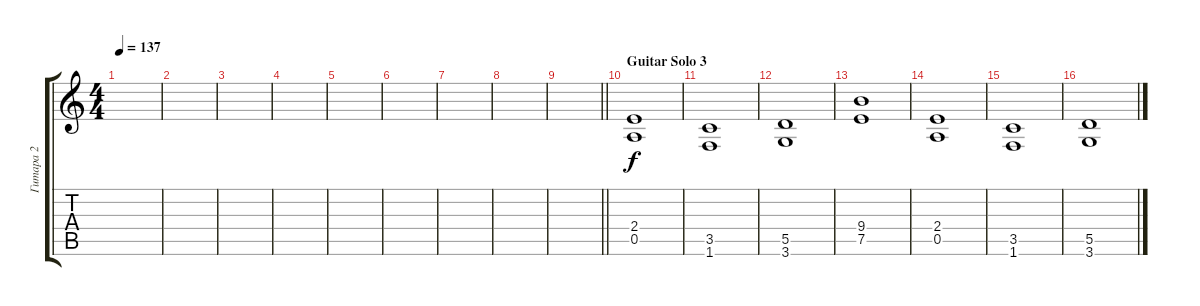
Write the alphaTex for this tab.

\track ("Гитара 2" "Гитара 2") {instrument distortionguitar}
\staff {score tabs}
\tuning (E4 B3 G3 D3 A2 E2) {hide}
\ts (4 4)
\tempo 137
\clef g2
\ks aminor
|
|
|
|
|
|
|
|
\barLineRight lightlight
|
\section ("" "Guitar Solo 3")
(2.4 0.5).1 |
(3.5 1.6).1 |
(5.5 3.6).1 |
(9.4 7.5).1 |
(2.4 0.5).1 |
(3.5 1.6).1 |
(5.5 3.6).1
